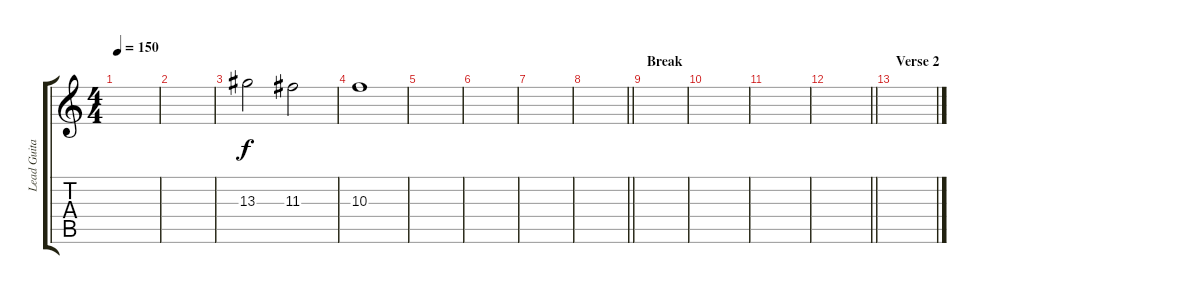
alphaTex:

\track ("Lead Guitar 1 (Björn Gelotte)" "Lead Guita") {instrument overdrivenguitar}
\staff {score tabs}
\tuning (E4 B3 G3 D3 A2 E2) {hide}
\ts (4 4)
\tempo 150
\clef g2
\ks c
|
|
13.3.2 11.3.2 |
10.3.1 |
|
|
|
\barLineRight lightlight
|
\section ("" "Break")
|
|
|
\barLineRight lightlight
|
\section ("" "Verse 2")
